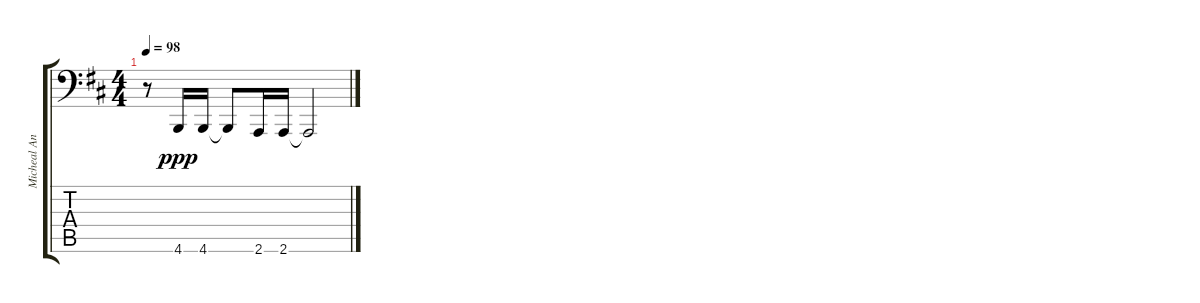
\track ("Micheal Anthony" "Micheal An") {instrument electricbassfinger}
\staff {score tabs}
\tuning (C3 G2 D2 A1 E1 G0) {hide}
\ts (4 4)
\tempo 98
\clef f4
\ks bminor
r.8{dy ppp} 4.6.16 4.6.16 4.6{t}.8 2.6.16 2.6.16 2.6{t}.2
